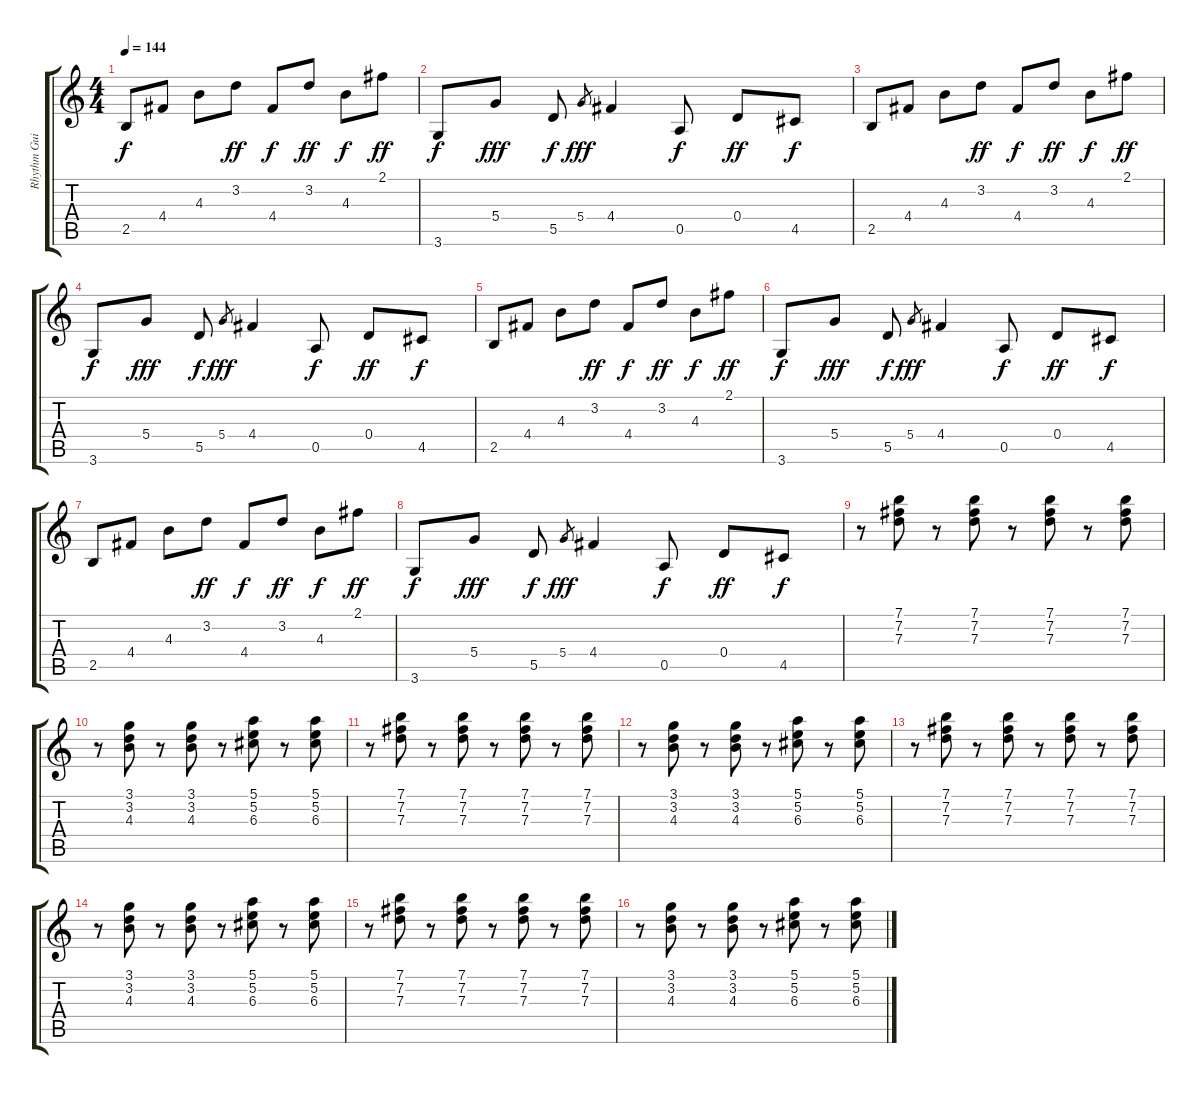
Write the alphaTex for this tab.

\track ("Rhythm Guitar 2" "Rhythm Gui") {instrument overdrivenguitar}
\staff {score tabs}
\tuning (E4 B3 G3 D3 A2 E2) {hide}
\ts (4 4)
\tempo 144
\clef g2
\ks c
2.5.8{dy f} 4.4.8 4.3.8 3.2.8{dy ff} 4.4.8{dy f} 3.2.8{dy ff} 4.3.8{dy f} 2.1.8{dy ff} |
3.6.8{dy f} 5.4.8{dy fff} 5.5.8{dy f} 5.4.8{gr dy fff} 4.4.4 0.5.8{dy f} 0.4.8{dy ff} 4.5.8{dy f} |
2.5.8 4.4.8 4.3.8 3.2.8{dy ff} 4.4.8{dy f} 3.2.8{dy ff} 4.3.8{dy f} 2.1.8{dy ff} |
3.6.8{dy f} 5.4.8{dy fff} 5.5.8{dy f} 5.4.8{gr dy fff} 4.4.4 0.5.8{dy f} 0.4.8{dy ff} 4.5.8{dy f} |
2.5.8 4.4.8 4.3.8 3.2.8{dy ff} 4.4.8{dy f} 3.2.8{dy ff} 4.3.8{dy f} 2.1.8{dy ff} |
3.6.8{dy f} 5.4.8{dy fff} 5.5.8{dy f} 5.4.8{gr dy fff} 4.4.4 0.5.8{dy f} 0.4.8{dy ff} 4.5.8{dy f} |
2.5.8 4.4.8 4.3.8 3.2.8{dy ff} 4.4.8{dy f} 3.2.8{dy ff} 4.3.8{dy f} 2.1.8{dy ff} |
3.6.8{dy f} 5.4.8{dy fff} 5.5.8{dy f} 5.4.8{gr dy fff} 4.4.4 0.5.8{dy f} 0.4.8{dy ff} 4.5.8{dy f} |
r.8{volume 8 instrument overdrivenguitar} (7.1 7.2 7.3).8 r.8 (7.1 7.2 7.3).8 r.8 (7.1 7.2 7.3).8 r.8 (7.1 7.2 7.3).8 |
r.8 (3.1 3.2 4.3).8 r.8 (3.1 3.2 4.3).8 r.8 (5.1 5.2 6.3).8 r.8 (5.1 5.2 6.3).8 |
r.8 (7.1 7.2 7.3).8 r.8 (7.1 7.2 7.3).8 r.8 (7.1 7.2 7.3).8 r.8 (7.1 7.2 7.3).8 |
r.8 (3.1 3.2 4.3).8 r.8 (3.1 3.2 4.3).8 r.8 (5.1 5.2 6.3).8 r.8 (5.1 5.2 6.3).8 |
r.8 (7.1 7.2 7.3).8 r.8 (7.1 7.2 7.3).8 r.8 (7.1 7.2 7.3).8 r.8 (7.1 7.2 7.3).8 |
r.8 (3.1 3.2 4.3).8 r.8 (3.1 3.2 4.3).8 r.8 (5.1 5.2 6.3).8 r.8 (5.1 5.2 6.3).8 |
r.8 (7.1 7.2 7.3).8 r.8 (7.1 7.2 7.3).8 r.8 (7.1 7.2 7.3).8 r.8 (7.1 7.2 7.3).8 |
r.8 (3.1 3.2 4.3).8 r.8 (3.1 3.2 4.3).8 r.8 (5.1 5.2 6.3).8 r.8 (5.1 5.2 6.3).8
